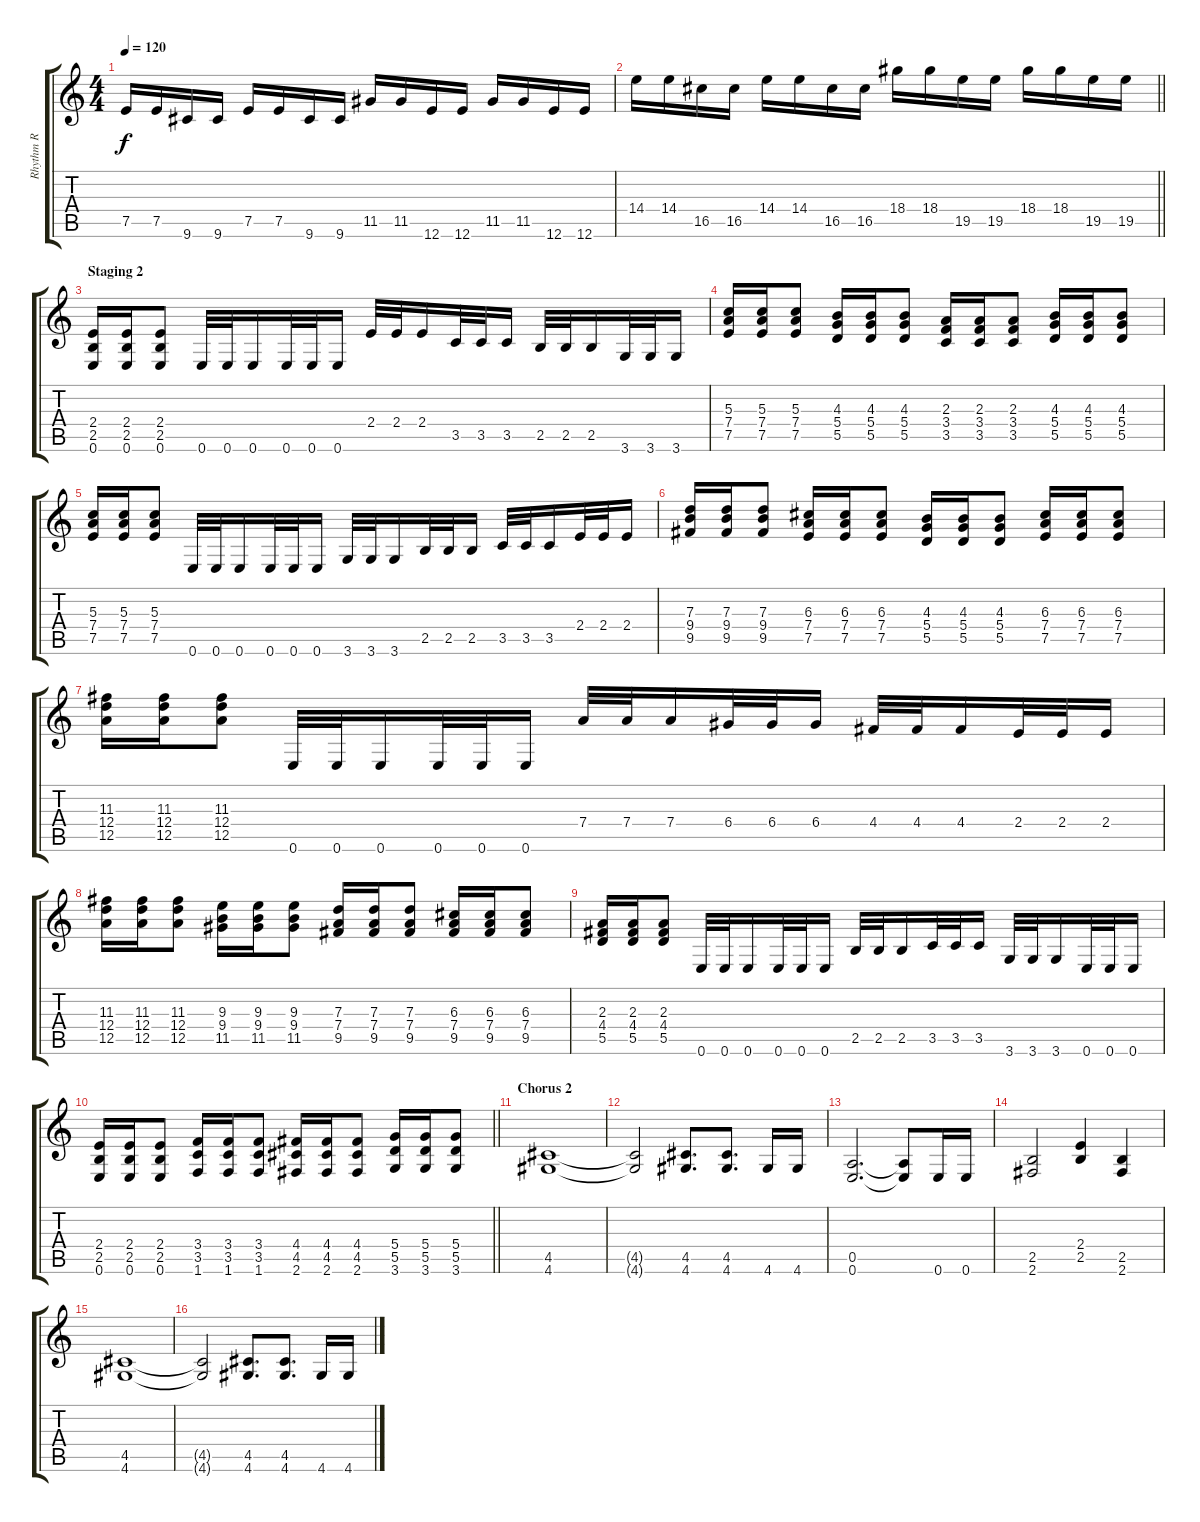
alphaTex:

\track ("Rhythm R" "Rhythm R") {instrument distortionguitar}
\staff {score tabs}
\tuning (E4 B3 G3 D3 A2 E2) {hide}
\ts (4 4)
\tempo 120
\clef g2
\ks c
7.5.16{dy f} 7.5.16 9.6.16 9.6.16 7.5.16 7.5.16 9.6.16 9.6.16 11.5.16 11.5.16 12.6.16 12.6.16 11.5.16 11.5.16 12.6.16 12.6.16 |
\barLineRight lightlight
14.4.16 14.4.16 16.5.16 16.5.16 14.4.16 14.4.16 16.5.16 16.5.16 18.4.16 18.4.16 19.5.16 19.5.16 18.4.16 18.4.16 19.5.16 19.5.16 |
\section ("" "Staging 2")
(2.4 2.5 0.6).16 (2.4 2.5 0.6).16 (2.4 2.5 0.6).8 0.6.32 0.6.32 0.6.16 0.6.32 0.6.32 0.6.16 2.4.32 2.4.32 2.4.16 3.5.32 3.5.32 3.5.16 2.5.32 2.5.32 2.5.16 3.6.32 3.6.32 3.6.16 |
(5.3 7.4 7.5).16 (5.3 7.4 7.5).16 (5.3 7.4 7.5).8 (4.3 5.4 5.5).16 (4.3 5.4 5.5).16 (4.3 5.4 5.5).8 (2.3 3.4 3.5).16 (2.3 3.4 3.5).16 (2.3 3.4 3.5).8 (4.3 5.4 5.5).16 (4.3 5.4 5.5).16 (4.3 5.4 5.5).8 |
(5.3 7.4 7.5).16 (5.3 7.4 7.5).16 (5.3 7.4 7.5).8 0.6.32 0.6.32 0.6.16 0.6.32 0.6.32 0.6.16 3.6.32 3.6.32 3.6.16 2.5.32 2.5.32 2.5.16 3.5.32 3.5.32 3.5.16 2.4.32 2.4.32 2.4.16 |
(7.3 9.4 9.5).16 (7.3 9.4 9.5).16 (7.3 9.4 9.5).8 (6.3 7.4 7.5).16 (6.3 7.4 7.5).16 (6.3 7.4 7.5).8 (4.3 5.4 5.5).16 (4.3 5.4 5.5).16 (4.3 5.4 5.5).8 (6.3 7.4 7.5).16 (6.3 7.4 7.5).16 (6.3 7.4 7.5).8 |
(11.3 12.4 12.5).16 (11.3 12.4 12.5).16 (11.3 12.4 12.5).8 0.6.32 0.6.32 0.6.16 0.6.32 0.6.32 0.6.16 7.4.32 7.4.32 7.4.16 6.4.32 6.4.32 6.4.16 4.4.32 4.4.32 4.4.16 2.4.32 2.4.32 2.4.16 |
(11.3 12.4 12.5).16 (11.3 12.4 12.5).16 (11.3 12.4 12.5).8 (9.3 9.4 11.5).16 (9.3 9.4 11.5).16 (9.3 9.4 11.5).8 (7.3 7.4 9.5).16 (7.3 7.4 9.5).16 (7.3 7.4 9.5).8 (6.3 7.4 9.5).16 (6.3 7.4 9.5).16 (6.3 7.4 9.5).8 |
(2.3 4.4 5.5).16 (2.3 4.4 5.5).16 (2.3 4.4 5.5).8 0.6.32 0.6.32 0.6.16 0.6.32 0.6.32 0.6.16 2.5.32 2.5.32 2.5.16 3.5.32 3.5.32 3.5.16 3.6.32 3.6.32 3.6.16 0.6.32 0.6.32 0.6.16 |
\barLineRight lightlight
(2.4 2.5 0.6).16 (2.4 2.5 0.6).16 (2.4 2.5 0.6).8 (3.4 3.5 1.6).16 (3.4 3.5 1.6).16 (3.4 3.5 1.6).8 (4.4 4.5 2.6).16 (4.4 4.5 2.6).16 (4.4 4.5 2.6).8 (5.4 5.5 3.6).16 (5.4 5.5 3.6).16 (5.4 5.5 3.6).8 |
\section ("" "Chorus 2")
(4.5 4.6).1 |
(4.5{t} 4.6{t}).2 (4.5 4.6).8{d} (4.5 4.6).8{d} 4.6.16 4.6.16 |
(0.5 0.6).2{d} (0.5{t} 0.6{t}).8 0.6.16 0.6.16 |
(2.5 2.6).2 (2.4 2.5).4 (2.5 2.6).4 |
(4.5 4.6).1 |
(4.5{t} 4.6{t}).2 (4.5 4.6).8{d} (4.5 4.6).8{d} 4.6.16 4.6.16
